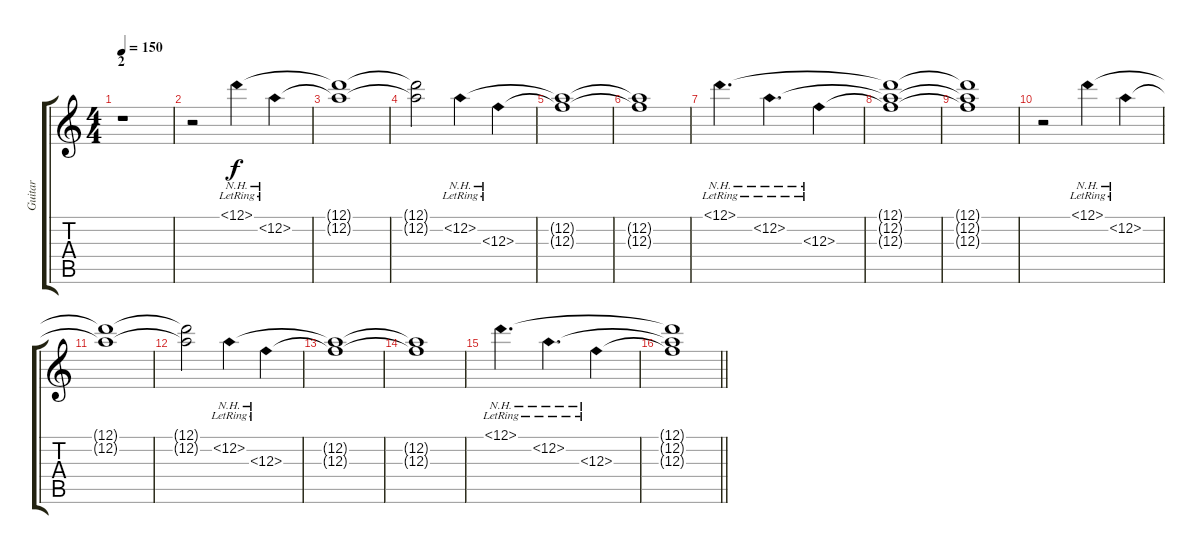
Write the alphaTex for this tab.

\track ("Guitar" "Guitar") {instrument electricguitarjazz}
\staff {score tabs}
\tuning (D4 A3 F3 C3 G2 C2) {hide}
\ts (4 4)
\section ("" "2")
\tempo 150
\clef g2
\ks c
r.1{dy f} |
r.2 12.1{nh lr}.4 12.2{nh lr}.4 |
(12.1{t} 12.2{t}).1 |
(12.1{t} 12.2{t}).2 12.2{nh lr}.4 12.3{nh lr}.4 |
(12.2{t} 12.3{t}).1 |
(12.2{t} 12.3{t}).1 |
12.1{nh lr}.4{d} 12.2{nh lr}.4{d} 12.3{nh lr}.4 |
(12.1{t} 12.2{t} 12.3{t}).1 |
(12.1{t} 12.2{t} 12.3{t}).1 |
r.2 12.1{nh lr}.4 12.2{nh lr}.4 |
(12.1{t} 12.2{t}).1 |
(12.1{t} 12.2{t}).2 12.2{nh lr}.4 12.3{nh lr}.4 |
(12.2{t} 12.3{t}).1 |
(12.2{t} 12.3{t}).1 |
12.1{nh lr}.4{d} 12.2{nh lr}.4{d} 12.3{nh lr}.4 |
\barLineRight lightlight
(12.1{t} 12.2{t} 12.3{t}).1
